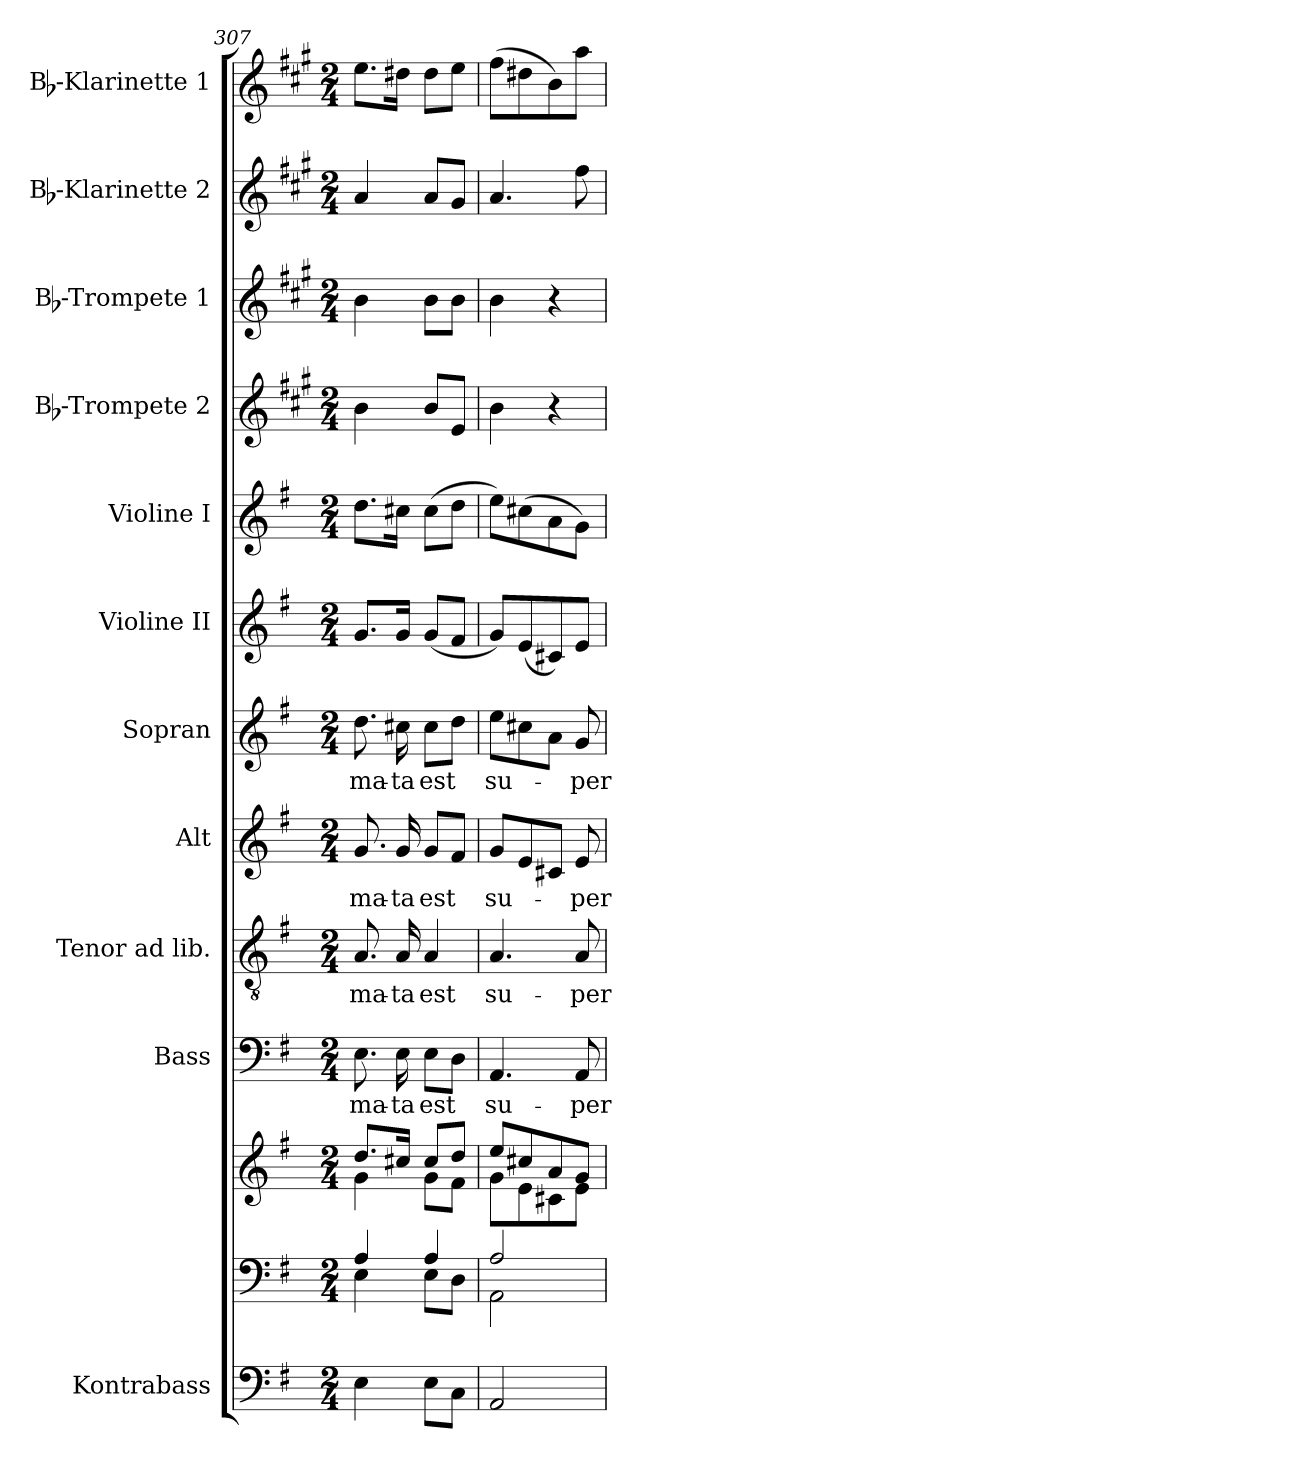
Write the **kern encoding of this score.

**kern	**kern	**kern	**kern	**text	**kern	**text	**kern	**text	**kern	**text	**kern	**kern	**kern	**kern	**kern	**kern
*part12	*part11	*part11	*part10	*part10	*part9	*part9	*part8	*part8	*part7	*part7	*part6	*part5	*part4	*part3	*part2	*part1
*staff13	*staff12	*staff11	*staff10	*staff10	*staff9	*staff9	*staff8	*staff8	*staff7	*staff7	*staff6	*staff5	*staff4	*staff3	*staff2	*staff1
*I"Kontrabass	*	*	*I"Bass	*	*I"Tenor ad lib.	*	*I"Alt	*	*I"Sopran	*	*I"Violine II	*I"Violine I	*I"Bb-Trompete 2	*I"Bb-Trompete 1	*I"Bb-Klarinette 2	*I"Bb-Klarinette 1
*I'Kb.	*	*	*I'B.	*	*I'T.	*	*I'A.	*	*I'S.	*	*I'Vl. II	*I'Vl. I	*I'Bb Trp. 2	*I'Bb Trp. 1	*I'Bb Kl. 2	*I'Bb Kl. 1
*clefF4	*clefF4	*clefG2	*clefF4	*	*clefGv2	*	*clefG2	*	*clefG2	*	*clefG2	*clefG2	*clefG2	*clefG2	*clefG2	*clefG2
*ITrd7c12	*	*	*	*	*	*	*	*	*	*	*	*	*ITrd1c2	*ITrd1c2	*ITrd1c2	*ITrd1c2
*k[f#]	*k[f#]	*k[f#]	*k[f#]	*	*k[f#]	*	*k[f#]	*	*k[f#]	*	*k[f#]	*k[f#]	*k[f#]	*k[f#]	*k[f#]	*k[f#]
*G:	*G:	*G:	*G:	*	*G:	*	*G:	*	*G:	*	*G:	*G:	*G:	*G:	*G:	*G:
*M2/4	*M2/4	*M2/4	*M2/4	*	*M2/4	*	*M2/4	*	*M2/4	*	*M2/4	*M2/4	*M2/4	*M2/4	*M2/4	*M2/4
=307	=307	=307	=307	=307	=307	=307	=307	=307	=307	=307	=307	=307	=307	=307	=307	=307
*	*^	*^	*	*	*	*	*	*	*	*	*	*	*	*	*	*
!	!	!	!	!	!	!LO:LY:b	!	!LO:LY:b	!	!LO:LY:b	!	!LO:LY:b	!	!	!	!	!	!
4EE\	4A/	4E\	8.dd/L	4g\	8.E\	-ma-	8.A/	-ma-	8.g/	-ma-	8.dd\	-ma-	8.g/L	8.dd\L	4a\	4a\	4g/	8.dd\L
!	!	!	!	!	!	!LO:LY:b	!	!LO:LY:b	!	!LO:LY:b	!	!LO:LY:b	!	!	!	!	!	!
.	.	.	16cc#X/Jk	.	16E\	-ta	16A/	-ta	16g/	-ta	16cc#X\	-ta	16g/Jk	16cc#X\Jk	.	.	.	16cc#X\Jk
!	!	!	!	!	!	!LO:LY:b	!	!LO:LY:b	!	!LO:LY:b	!	!LO:LY:b	!	!	!	!	!	!
8EE\L	4A/	8E\L	8cc#/L	8g\L	8E\L	est	4A/	est	8g/L	est	8cc#\L	est	(<8g/L	(>8cc#\L	8a/L	8a\L	8g/L	8cc#\L
8CC\J	.	8D\J	8dd/J	8f#\J	8D\J	.	.	.	8f#/J	.	8dd\J	.	8f#/J	8dd\J	8d/J	8a\J	8f#/J	8dd\J
=308	=308	=308	=308	=308	=308	=308	=308	=308	=308	=308	=308	=308	=308	=308	=308	=308	=308	=308
!	!	!	!	!	!	!LO:LY:b	!	!LO:LY:b	!	!LO:LY:b	!	!LO:LY:b	!	!	!	!	!	!
2AAA/	2A/	2AA\	8ee/L	8g\L	4.AA/	su-	4.A/	su-	8g/L	su-	8ee\L	su-	8g/L)	8ee\L)	4a\	4a\	4.g/	(>8ee\L
.	.	.	8cc#X/	8e\	.	.	.	.	8e/	.	8cc#X\	.	(<8e/	(>8cc#X\	.	.	.	8cc#X\
.	.	.	8a/	8c#X\	.	.	.	.	8c#X/J	.	8a\J	.	8c#X/)	8a\	4r	4r	.	8a\)
!	!	!	!	!	!	!LO:LY:b	!	!LO:LY:b	!	!LO:LY:b	!	!LO:LY:b	!	!	!	!	!	!
.	.	.	8g/J	8e\J	8AA/	-per	8A/	-per	8e/	-per	8g/	-per	8e/J	8g\J)	.	.	8ee\	8gg\J
*	*v	*v	*	*	*	*	*	*	*	*	*	*	*	*	*	*	*	*
*	*	*v	*v	*	*	*	*	*	*	*	*	*	*	*	*	*	*
=	=	=	=	=	=	=	=	=	=	=	=	=	=	=	=	=
*-	*-	*-	*-	*-	*-	*-	*-	*-	*-	*-	*-	*-	*-	*-	*-	*-
